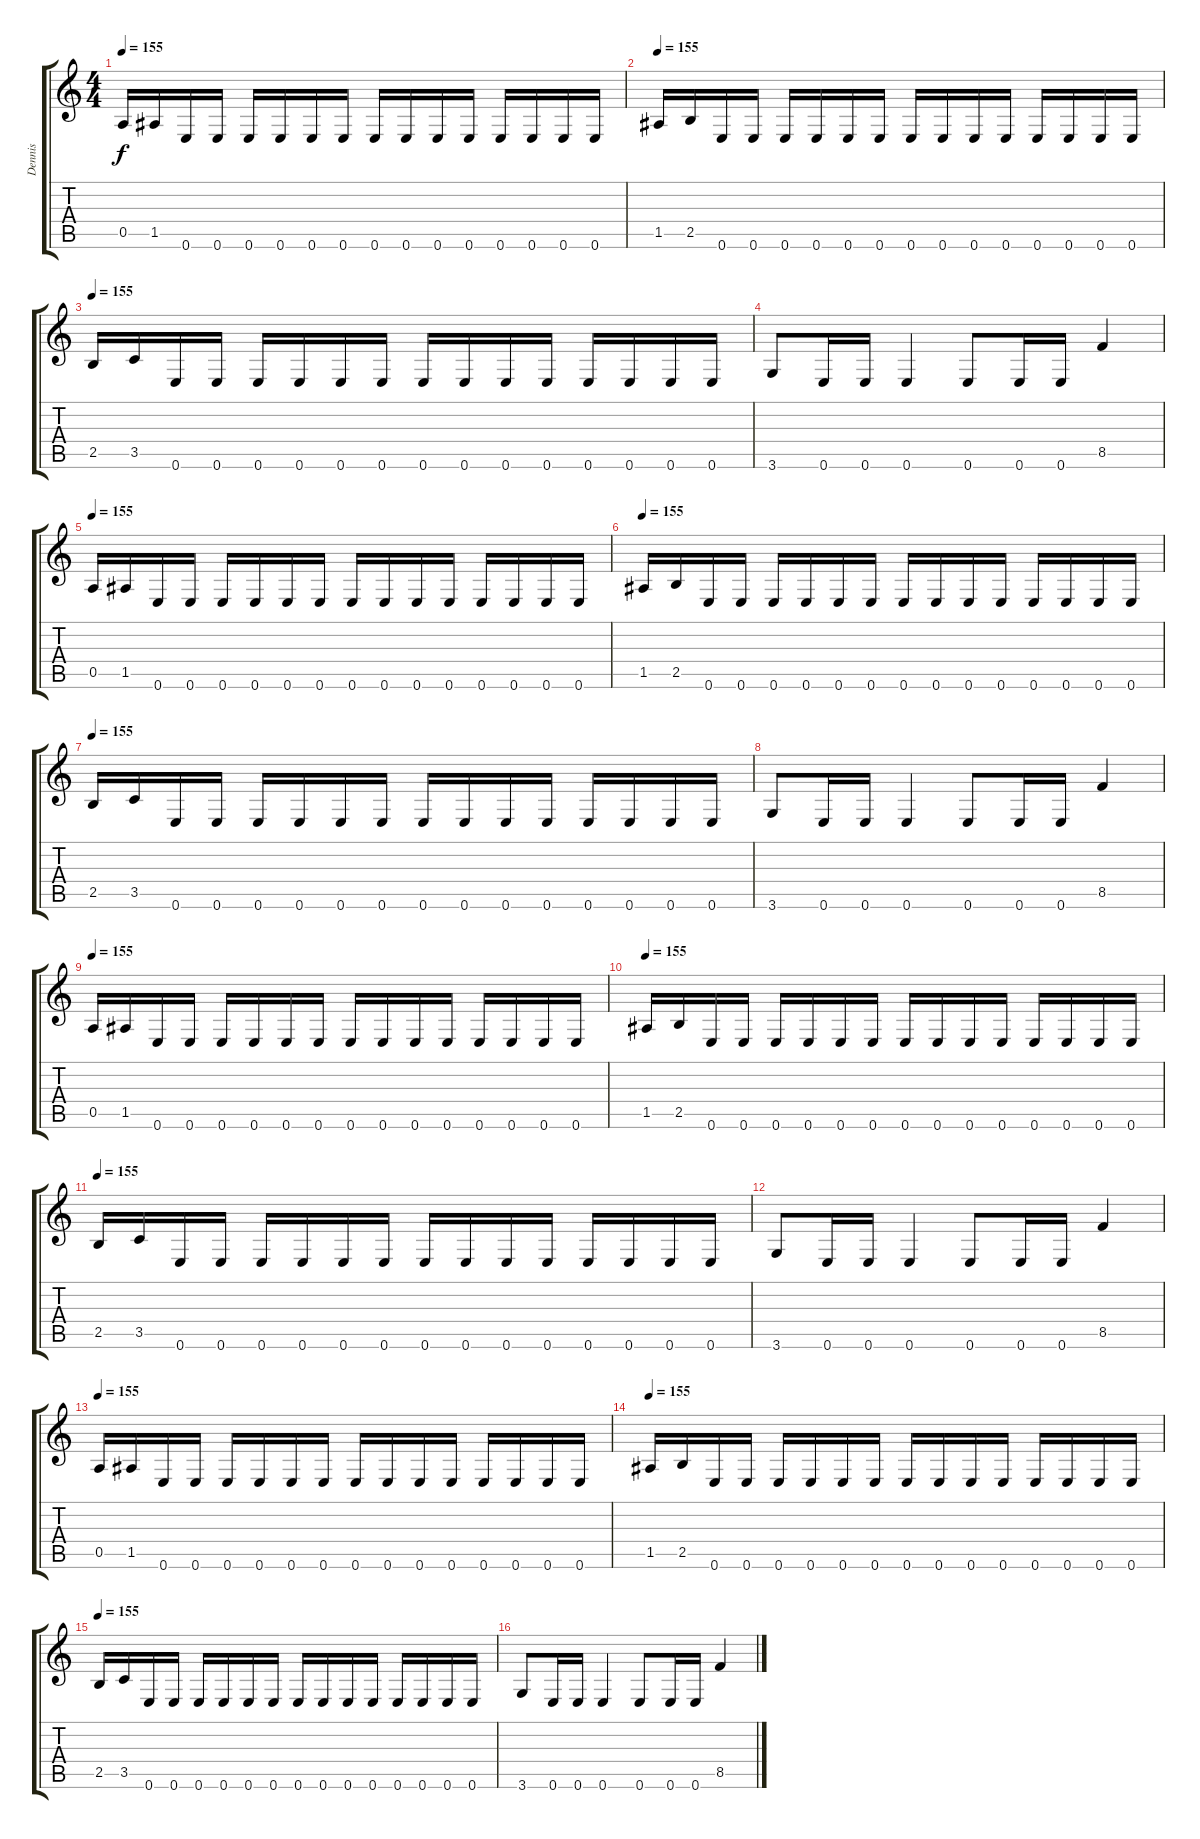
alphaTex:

\track ("Dennis" "Dennis") {instrument electricbassfinger}
\staff {score tabs}
\tuning (E4 B3 G3 D3 A2 E2) {hide}
\ts (4 4)
\tempo 155
\clef g2
\ks c
0.5.16{dy f} 1.5.16 0.6.16 0.6.16 0.6.16 0.6.16 0.6.16 0.6.16 0.6.16 0.6.16 0.6.16 0.6.16 0.6.16 0.6.16 0.6.16 0.6.16 |
\tempo 155
1.5.16 2.5.16 0.6.16 0.6.16 0.6.16 0.6.16 0.6.16 0.6.16 0.6.16 0.6.16 0.6.16 0.6.16 0.6.16 0.6.16 0.6.16 0.6.16 |
\tempo 155
2.5.16 3.5.16 0.6.16 0.6.16 0.6.16 0.6.16 0.6.16 0.6.16 0.6.16 0.6.16 0.6.16 0.6.16 0.6.16 0.6.16 0.6.16 0.6.16 |
3.6.8 0.6.16 0.6.16 0.6.4 0.6.8 0.6.16 0.6.16 8.5.4 |
\tempo 155
0.5.16 1.5.16 0.6.16 0.6.16 0.6.16 0.6.16 0.6.16 0.6.16 0.6.16 0.6.16 0.6.16 0.6.16 0.6.16 0.6.16 0.6.16 0.6.16 |
\tempo 155
1.5.16 2.5.16 0.6.16 0.6.16 0.6.16 0.6.16 0.6.16 0.6.16 0.6.16 0.6.16 0.6.16 0.6.16 0.6.16 0.6.16 0.6.16 0.6.16 |
\tempo 155
2.5.16 3.5.16 0.6.16 0.6.16 0.6.16 0.6.16 0.6.16 0.6.16 0.6.16 0.6.16 0.6.16 0.6.16 0.6.16 0.6.16 0.6.16 0.6.16 |
3.6.8 0.6.16 0.6.16 0.6.4 0.6.8 0.6.16 0.6.16 8.5.4 |
\tempo 155
0.5.16 1.5.16 0.6.16 0.6.16 0.6.16 0.6.16 0.6.16 0.6.16 0.6.16 0.6.16 0.6.16 0.6.16 0.6.16 0.6.16 0.6.16 0.6.16 |
\tempo 155
1.5.16 2.5.16 0.6.16 0.6.16 0.6.16 0.6.16 0.6.16 0.6.16 0.6.16 0.6.16 0.6.16 0.6.16 0.6.16 0.6.16 0.6.16 0.6.16 |
\tempo 155
2.5.16 3.5.16 0.6.16 0.6.16 0.6.16 0.6.16 0.6.16 0.6.16 0.6.16 0.6.16 0.6.16 0.6.16 0.6.16 0.6.16 0.6.16 0.6.16 |
3.6.8 0.6.16 0.6.16 0.6.4 0.6.8 0.6.16 0.6.16 8.5.4 |
\tempo 155
0.5.16 1.5.16 0.6.16 0.6.16 0.6.16 0.6.16 0.6.16 0.6.16 0.6.16 0.6.16 0.6.16 0.6.16 0.6.16 0.6.16 0.6.16 0.6.16 |
\tempo 155
1.5.16 2.5.16 0.6.16 0.6.16 0.6.16 0.6.16 0.6.16 0.6.16 0.6.16 0.6.16 0.6.16 0.6.16 0.6.16 0.6.16 0.6.16 0.6.16 |
\tempo 155
2.5.16 3.5.16 0.6.16 0.6.16 0.6.16 0.6.16 0.6.16 0.6.16 0.6.16 0.6.16 0.6.16 0.6.16 0.6.16 0.6.16 0.6.16 0.6.16 |
3.6.8 0.6.16 0.6.16 0.6.4 0.6.8 0.6.16 0.6.16 8.5.4
